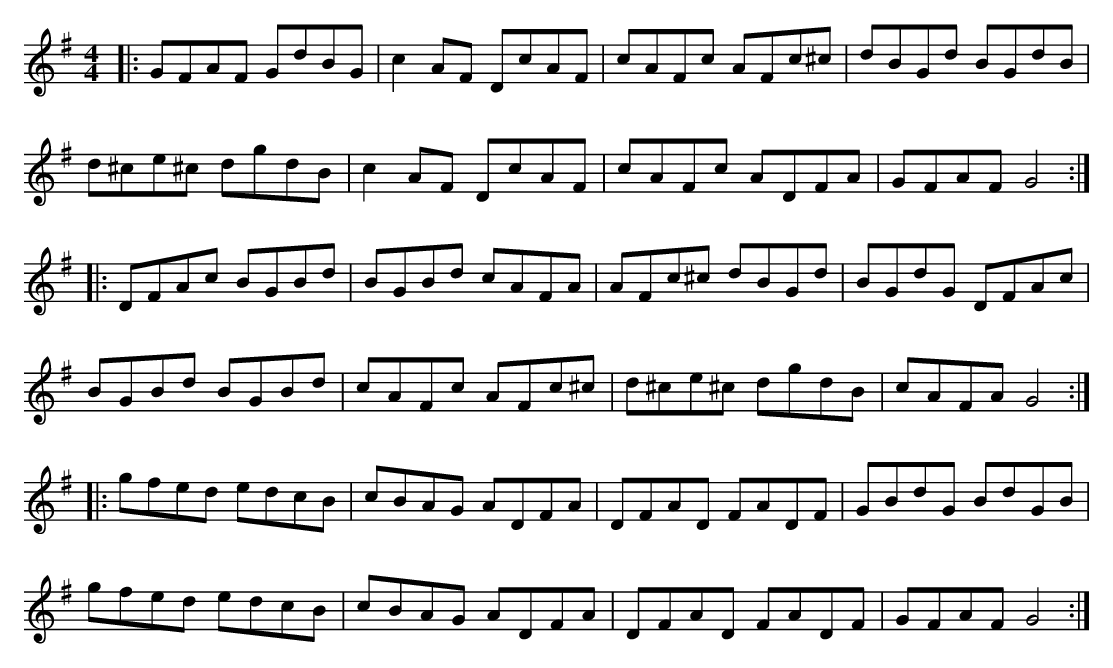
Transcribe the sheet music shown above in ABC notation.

X:1
M:4/4
K:G
|:GFAF GdBG|c2 AF DcAF|cAFc AFc^c|dBGd BGdB|
d^ce^c dgdB|c2 AF DcAF|cAFc ADFA|GFAF G4:|
|:DFAc BGBd|BGBd cAFA|AFc^c dBGd|BGdG DFAc|
BGBd BGBd|cAFc AFc^c|d^ce^c dgdB|cAFA G4:|
|:gfed edcB|cBAG ADFA|DFAD FADF|GBdG BdGB|
gfed edcB|cBAG ADFA|DFAD FADF|GFAF G4:|
